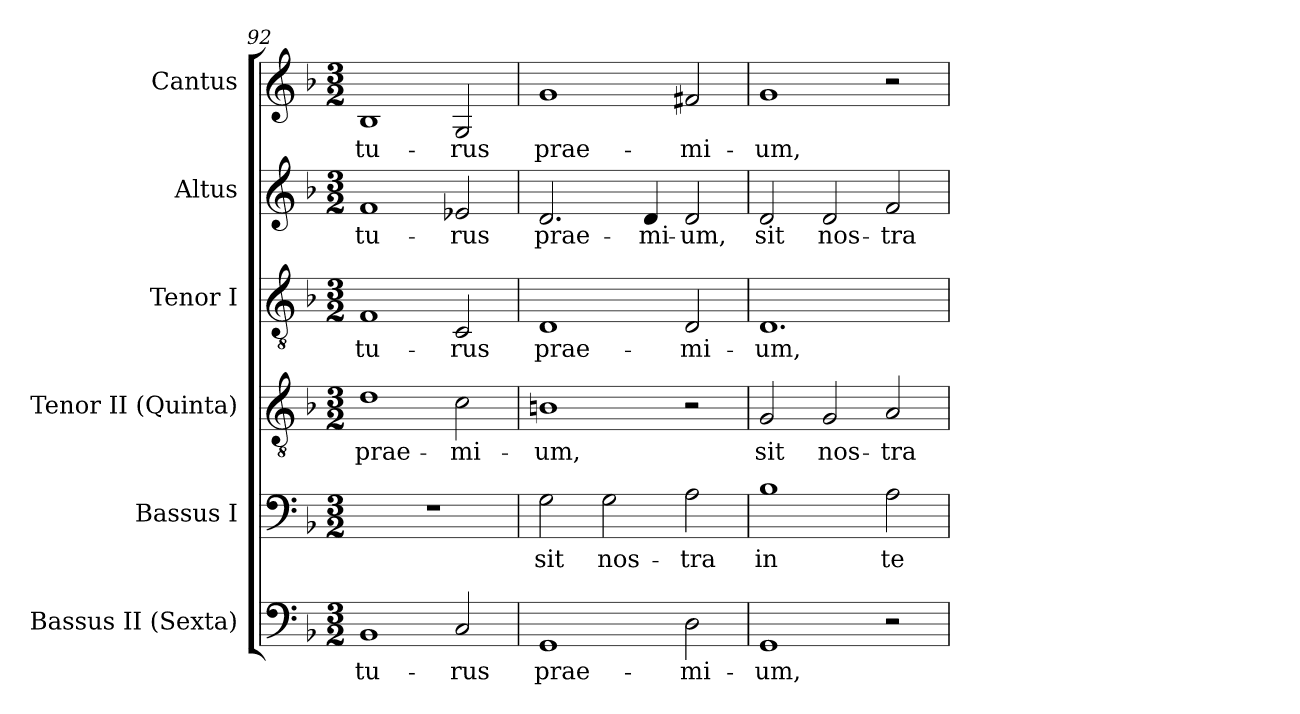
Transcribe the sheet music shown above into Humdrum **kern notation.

**kern	**text	**kern	**text	**kern	**text	**kern	**text	**kern	**text	**kern	**text
*part6	*part6	*part5	*part5	*part4	*part4	*part3	*part3	*part2	*part2	*part1	*part1
*staff6	*staff6	*staff5	*staff5	*staff4	*staff4	*staff3	*staff3	*staff2	*staff2	*staff1	*staff1
*I"Bassus II (Sexta)	*	*I"Bassus I	*	*I"Tenor II (Quinta)	*	*I"Tenor I	*	*I"Altus	*	*I"Cantus	*
*I'B.	*	*I'B.	*	*I'T.	*	*I'T.	*	*I'A.	*	*	*
*clefF4	*	*clefF4	*	*clefGv2	*	*clefGv2	*	*clefG2	*	*clefG2	*
*	*	*	*	*ITrd7c12	*	*ITrd7c12	*	*	*	*	*
*k[b-]	*	*k[b-]	*	*k[b-]	*	*k[b-]	*	*k[b-]	*	*k[b-]	*
*F:	*	*F:	*	*F:	*	*F:	*	*F:	*	*F:	*
*M3/2	*	*M3/2	*	*M3/2	*	*M3/2	*	*M3/2	*	*M3/2	*
=92	=92	=92	=92	=92	=92	=92	=92	=92	=92	=92	=92
!	!LO:LY:b:color=#000000	!LO:N:vis=1	!	!	!	!	!	!	!	!	!
!	!	!	!	!	!LO:LY:b:color=#000000	!	!	!	!	!	!
!	!	!	!	!	!	!	!LO:LY:b:color=#000000	!	!	!	!
!	!	!	!	!	!	!	!	!	!LO:LY:b:color=#000000	!	!
!	!	!	!	!	!	!	!	!	!	!	!LO:LY:b:color=#000000
1BB-i	-tu-	1.r	.	1Di	prae-	1FFi	-tu-	1fi	-tu-	1B-i	-tu-
!	!LO:LY:b:color=#000000	!	!	!	!	!	!	!	!	!	!
!	!	!	!	!	!LO:LY:b:color=#000000	!	!	!	!	!	!
!	!	!	!	!	!	!	!LO:LY:b:color=#000000	!	!	!	!
!	!	!	!	!	!	!	!	!	!LO:LY:b:color=#000000	!	!
!	!	!	!	!	!	!	!	!	!	!	!LO:LY:b:color=#000000
2Ci/	-rus	.	.	2Ci\	-mi-	2CCi/	-rus	2e-Xi/	-rus	2Gi/	-rus
=93	=93	=93	=93	=93	=93	=93	=93	=93	=93	=93	=93
!	!LO:LY:b:color=#000000	!	!	!	!	!	!	!	!	!	!
!	!	!	!LO:LY:b:color=#000000	!	!	!	!	!	!	!	!
!	!	!	!	!	!LO:LY:b:color=#000000	!	!	!	!	!	!
!	!	!	!	!	!	!	!LO:LY:b:color=#000000	!	!	!	!
!	!	!	!	!	!	!	!	!	!LO:LY:b:color=#000000	!	!
!	!	!	!	!	!	!	!	!	!	!	!LO:LY:b:color=#000000
1GGi	prae-	2Gi\	sit	1BBni	-um,	1DDi	prae-	2.di/	prae-	1gi	prae-
!	!	!	!LO:LY:b:color=#000000	!	!	!	!	!	!	!	!
.	.	2Gi\	nos-	.	.	.	.	.	.	.	.
!	!	!	!	!	!	!	!	!	!LO:LY:b:color=#000000	!	!
.	.	.	.	.	.	.	.	4di/	-mi-	.	.
!	!LO:LY:b:color=#000000	!	!	!	!	!	!	!	!	!	!
!	!	!	!LO:LY:b:color=#000000	!	!	!	!	!	!	!	!
!	!	!	!	!	!	!	!LO:LY:b:color=#000000	!	!	!	!
!	!	!	!	!	!	!	!	!	!LO:LY:b:color=#000000	!	!
!	!	!	!	!	!	!	!	!	!	!	!LO:LY:b:color=#000000
2Di\	-mi-	2Ai\	-tra	2r	.	2DDi/	-mi-	2di/	-um,	2f#Xi/	-mi-
=94	=94	=94	=94	=94	=94	=94	=94	=94	=94	=94	=94
!	!LO:LY:b:color=#000000	!	!	!	!	!	!	!	!	!	!
!	!	!	!LO:LY:b:color=#000000	!	!	!	!	!	!	!	!
!	!	!	!	!	!LO:LY:b:color=#000000	!	!	!	!	!	!
!	!	!	!	!	!	!	!LO:LY:b:color=#000000	!	!	!	!
!	!	!	!	!	!	!	!	!	!LO:LY:b:color=#000000	!	!
!	!	!	!	!	!	!	!	!	!	!	!LO:LY:b:color=#000000
1GGi	-um,	1B-i	in	2GGi/	sit	1.DDi	-um,	2di/	sit	1gi	-um,
!	!	!	!	!	!LO:LY:b:color=#000000	!	!	!	!	!	!
!	!	!	!	!	!	!	!	!	!LO:LY:b:color=#000000	!	!
.	.	.	.	2GGi/	nos-	.	.	2di/	nos-	.	.
!	!	!	!LO:LY:b:color=#000000	!	!	!	!	!	!	!	!
!	!	!	!	!	!LO:LY:b:color=#000000	!	!	!	!	!	!
!	!	!	!	!	!	!	!	!	!LO:LY:b:color=#000000	!	!
2r	.	2Ai\	te	2AAi/	-tra	.	.	2fi/	-tra	2r	.
=	=	=	=	=	=	=	=	=	=	=	=
*-	*-	*-	*-	*-	*-	*-	*-	*-	*-	*-	*-
